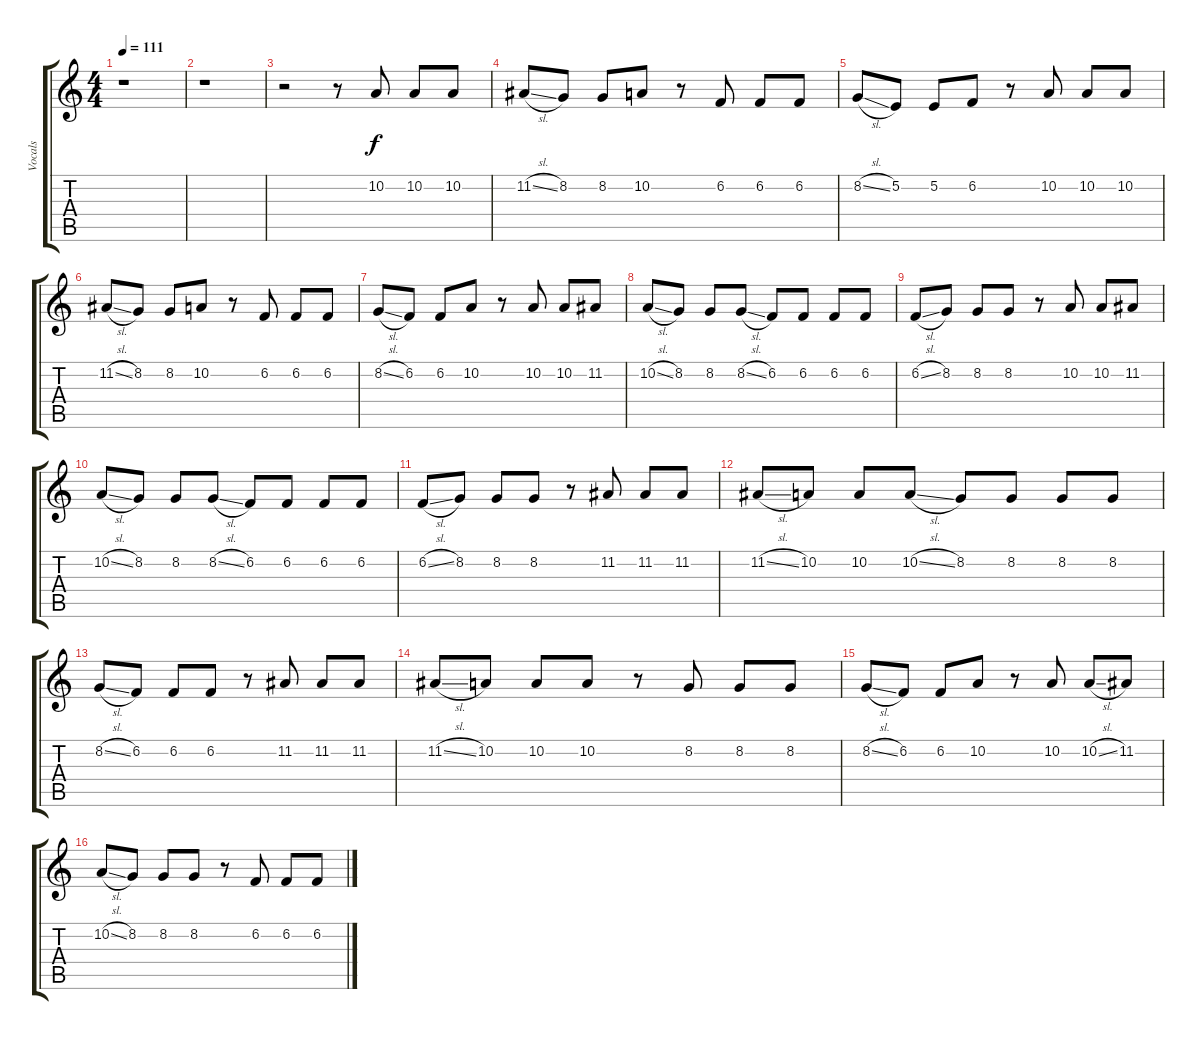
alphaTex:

\track ("Vocals" "Vocals") {instrument drawbarorgan}
\staff {score tabs}
\tuning (E4 B3 G3 D3 A2 E2) {hide}
\ts (4 4)
\tempo 111
\clef g2
\ks c
r.1{dy f} |
r.1 |
r.2 r.8 10.2.8 10.2.8 10.2.8 |
11.2{sl}.8 8.2.8 8.2.8 10.2.8 r.8 6.2.8 6.2.8 6.2.8 |
8.2{sl}.8 5.2.8 5.2.8 6.2.8 r.8 10.2.8 10.2.8 10.2.8 |
11.2{sl}.8 8.2.8 8.2.8 10.2.8 r.8 6.2.8 6.2.8 6.2.8 |
8.2{sl}.8 6.2.8 6.2.8 10.2.8 r.8 10.2.8 10.2.8 11.2.8 |
10.2{sl}.8 8.2.8 8.2.8 8.2{sl}.8 6.2.8 6.2.8 6.2.8 6.2.8 |
6.2{sl}.8 8.2.8 8.2.8 8.2.8 r.8 10.2.8 10.2.8 11.2.8 |
10.2{sl}.8 8.2.8 8.2.8 8.2{sl}.8 6.2.8 6.2.8 6.2.8 6.2.8 |
6.2{sl}.8 8.2.8 8.2.8 8.2.8 r.8 11.2.8 11.2.8 11.2.8 |
11.2{sl}.8 10.2.8 10.2.8 10.2{sl}.8 8.2.8 8.2.8 8.2.8 8.2.8 |
8.2{sl}.8 6.2.8 6.2.8 6.2.8 r.8 11.2.8 11.2.8 11.2.8 |
11.2{sl}.8 10.2.8 10.2.8 10.2.8 r.8 8.2.8 8.2.8 8.2.8 |
8.2{sl}.8 6.2.8 6.2.8 10.2.8 r.8 10.2.8 10.2{sl}.8 11.2.8 |
10.2{sl}.8 8.2.8 8.2.8 8.2.8 r.8 6.2.8 6.2.8 6.2.8
